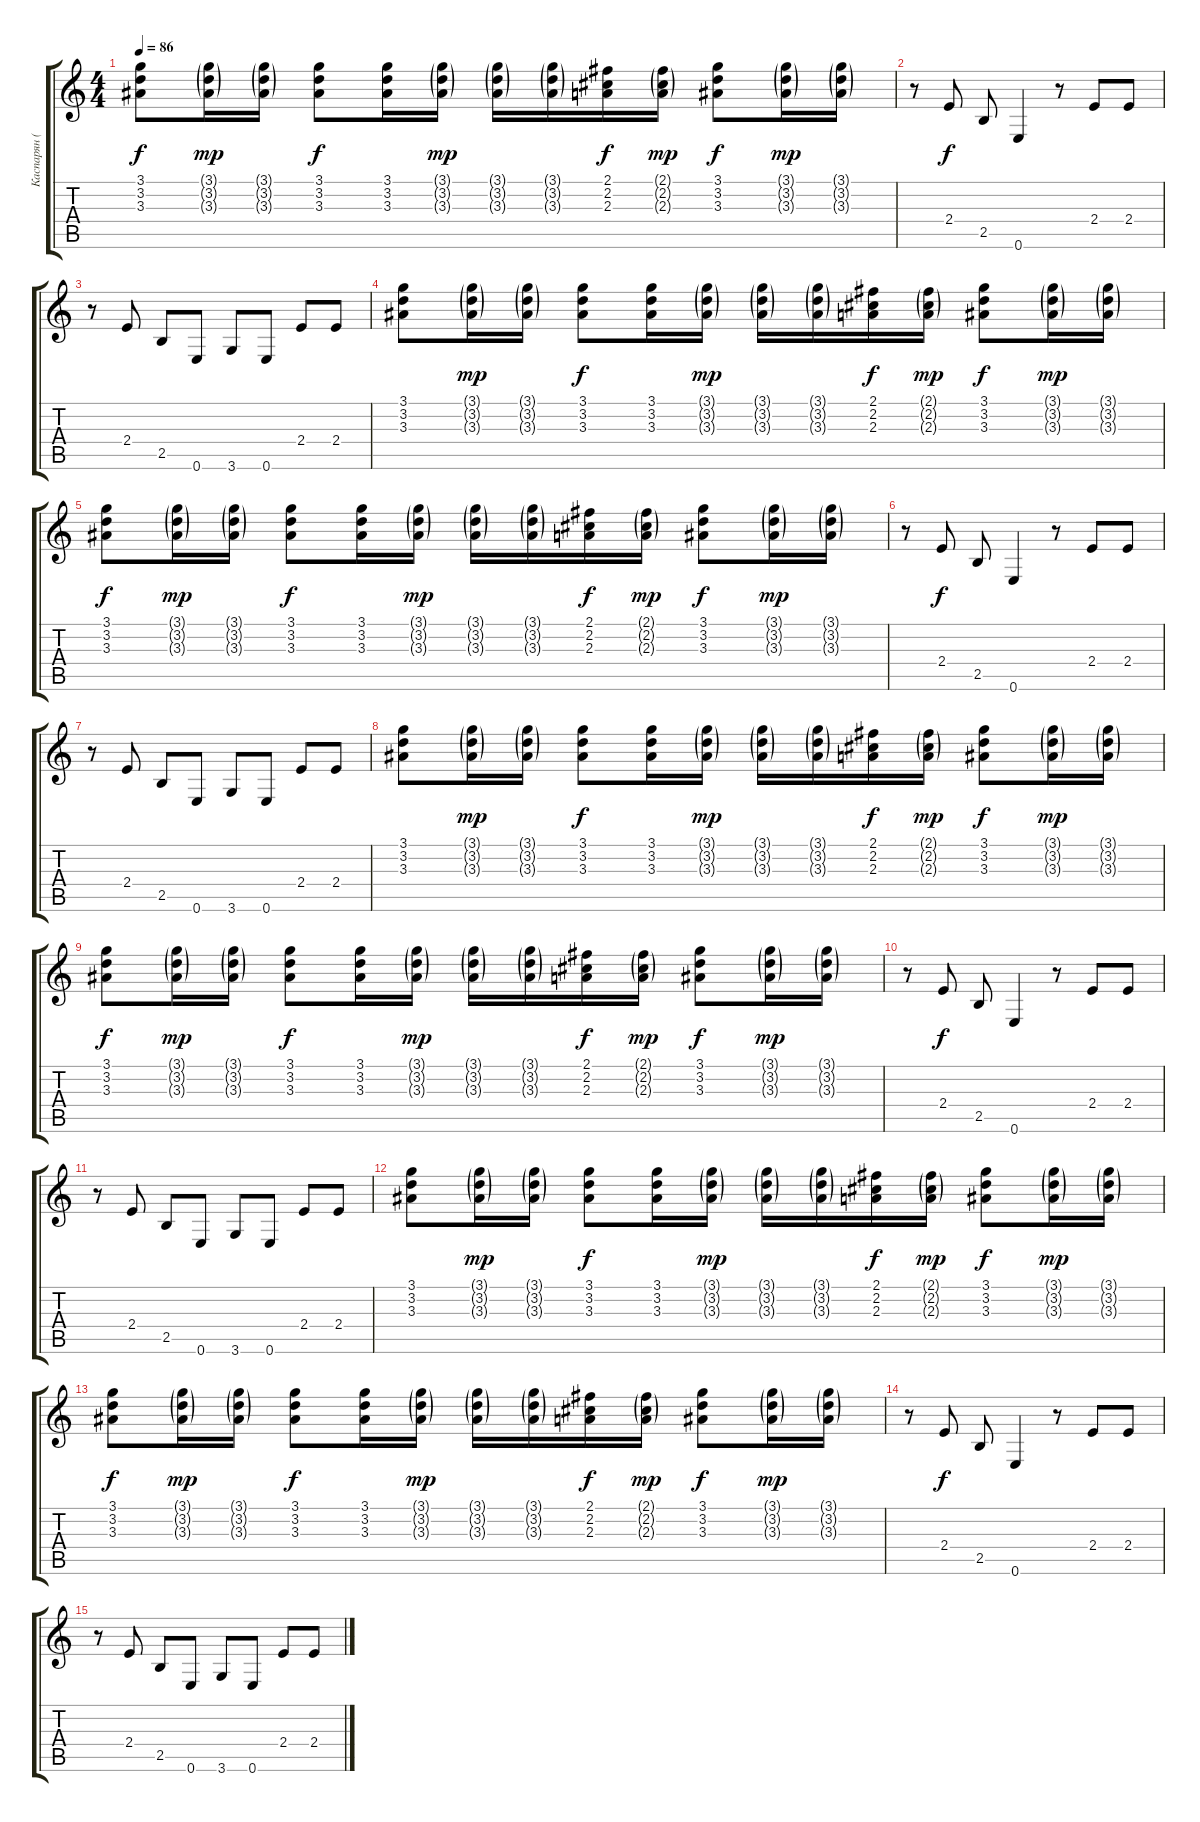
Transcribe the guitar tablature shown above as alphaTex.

\track ("Каспарян (доп. гитара)" "Каспарян (") {instrument electricguitarclean}
\staff {score tabs}
\tuning (E4 B3 G3 D3 A2 E2) {hide}
\ts (4 4)
\tempo 86
\clef g2
\ks c
(3.1 3.2 3.3).8{dy f} (3.1{g} 3.2{g} 3.3{g}).16{dy mp} (3.1{g} 3.2{g} 3.3{g}).16 (3.1 3.2 3.3).8{dy f} (3.1 3.2 3.3).16 (3.1{g} 3.2{g} 3.3{g}).16{dy mp} (3.1{g} 3.2{g} 3.3{g}).16 (3.1{g} 3.2{g} 3.3{g}).16 (2.1 2.2 2.3).16{dy f} (2.1{g} 2.2{g} 2.3{g}).16{dy mp} (3.1 3.2 3.3).8{dy f} (3.1{g} 3.2{g} 3.3{g}).16{dy mp} (3.1{g} 3.2{g} 3.3{g}).16 |
r.8 2.4.8{dy f instrument distortionguitar} 2.5.8 0.6.4 r.8 2.4.8 2.4.8 |
r.8 2.4.8 2.5.8 0.6.8 3.6.8 0.6.8 2.4.8 2.4.8 |
(3.1 3.2 3.3).8{instrument electricguitarclean} (3.1{g} 3.2{g} 3.3{g}).16{dy mp} (3.1{g} 3.2{g} 3.3{g}).16 (3.1 3.2 3.3).8{dy f} (3.1 3.2 3.3).16 (3.1{g} 3.2{g} 3.3{g}).16{dy mp} (3.1{g} 3.2{g} 3.3{g}).16 (3.1{g} 3.2{g} 3.3{g}).16 (2.1 2.2 2.3).16{dy f} (2.1{g} 2.2{g} 2.3{g}).16{dy mp} (3.1 3.2 3.3).8{dy f} (3.1{g} 3.2{g} 3.3{g}).16{dy mp} (3.1{g} 3.2{g} 3.3{g}).16 |
(3.1 3.2 3.3).8{dy f} (3.1{g} 3.2{g} 3.3{g}).16{dy mp} (3.1{g} 3.2{g} 3.3{g}).16 (3.1 3.2 3.3).8{dy f} (3.1 3.2 3.3).16 (3.1{g} 3.2{g} 3.3{g}).16{dy mp} (3.1{g} 3.2{g} 3.3{g}).16 (3.1{g} 3.2{g} 3.3{g}).16 (2.1 2.2 2.3).16{dy f} (2.1{g} 2.2{g} 2.3{g}).16{dy mp} (3.1 3.2 3.3).8{dy f} (3.1{g} 3.2{g} 3.3{g}).16{dy mp} (3.1{g} 3.2{g} 3.3{g}).16 |
r.8 2.4.8{dy f instrument overdrivenguitar} 2.5.8 0.6.4 r.8 2.4.8 2.4.8 |
r.8 2.4.8 2.5.8 0.6.8 3.6.8 0.6.8 2.4.8 2.4.8 |
(3.1 3.2 3.3).8{instrument electricguitarclean} (3.1{g} 3.2{g} 3.3{g}).16{dy mp} (3.1{g} 3.2{g} 3.3{g}).16 (3.1 3.2 3.3).8{dy f} (3.1 3.2 3.3).16 (3.1{g} 3.2{g} 3.3{g}).16{dy mp} (3.1{g} 3.2{g} 3.3{g}).16 (3.1{g} 3.2{g} 3.3{g}).16 (2.1 2.2 2.3).16{dy f} (2.1{g} 2.2{g} 2.3{g}).16{dy mp} (3.1 3.2 3.3).8{dy f} (3.1{g} 3.2{g} 3.3{g}).16{dy mp} (3.1{g} 3.2{g} 3.3{g}).16 |
(3.1 3.2 3.3).8{dy f} (3.1{g} 3.2{g} 3.3{g}).16{dy mp} (3.1{g} 3.2{g} 3.3{g}).16 (3.1 3.2 3.3).8{dy f} (3.1 3.2 3.3).16 (3.1{g} 3.2{g} 3.3{g}).16{dy mp} (3.1{g} 3.2{g} 3.3{g}).16 (3.1{g} 3.2{g} 3.3{g}).16 (2.1 2.2 2.3).16{dy f} (2.1{g} 2.2{g} 2.3{g}).16{dy mp} (3.1 3.2 3.3).8{dy f} (3.1{g} 3.2{g} 3.3{g}).16{dy mp} (3.1{g} 3.2{g} 3.3{g}).16 |
r.8 2.4.8{dy f instrument distortionguitar} 2.5.8 0.6.4 r.8 2.4.8 2.4.8 |
r.8 2.4.8 2.5.8 0.6.8 3.6.8 0.6.8 2.4.8 2.4.8 |
(3.1 3.2 3.3).8{instrument electricguitarclean} (3.1{g} 3.2{g} 3.3{g}).16{dy mp} (3.1{g} 3.2{g} 3.3{g}).16 (3.1 3.2 3.3).8{dy f} (3.1 3.2 3.3).16 (3.1{g} 3.2{g} 3.3{g}).16{dy mp} (3.1{g} 3.2{g} 3.3{g}).16 (3.1{g} 3.2{g} 3.3{g}).16 (2.1 2.2 2.3).16{dy f} (2.1{g} 2.2{g} 2.3{g}).16{dy mp} (3.1 3.2 3.3).8{dy f} (3.1{g} 3.2{g} 3.3{g}).16{dy mp} (3.1{g} 3.2{g} 3.3{g}).16 |
(3.1 3.2 3.3).8{dy f} (3.1{g} 3.2{g} 3.3{g}).16{dy mp} (3.1{g} 3.2{g} 3.3{g}).16 (3.1 3.2 3.3).8{dy f} (3.1 3.2 3.3).16 (3.1{g} 3.2{g} 3.3{g}).16{dy mp} (3.1{g} 3.2{g} 3.3{g}).16 (3.1{g} 3.2{g} 3.3{g}).16 (2.1 2.2 2.3).16{dy f} (2.1{g} 2.2{g} 2.3{g}).16{dy mp} (3.1 3.2 3.3).8{dy f} (3.1{g} 3.2{g} 3.3{g}).16{dy mp} (3.1{g} 3.2{g} 3.3{g}).16 |
r.8 2.4.8{dy f instrument distortionguitar} 2.5.8 0.6.4 r.8 2.4.8 2.4.8 |
r.8 2.4.8 2.5.8 0.6.8 3.6.8 0.6.8 2.4.8 2.4.8
